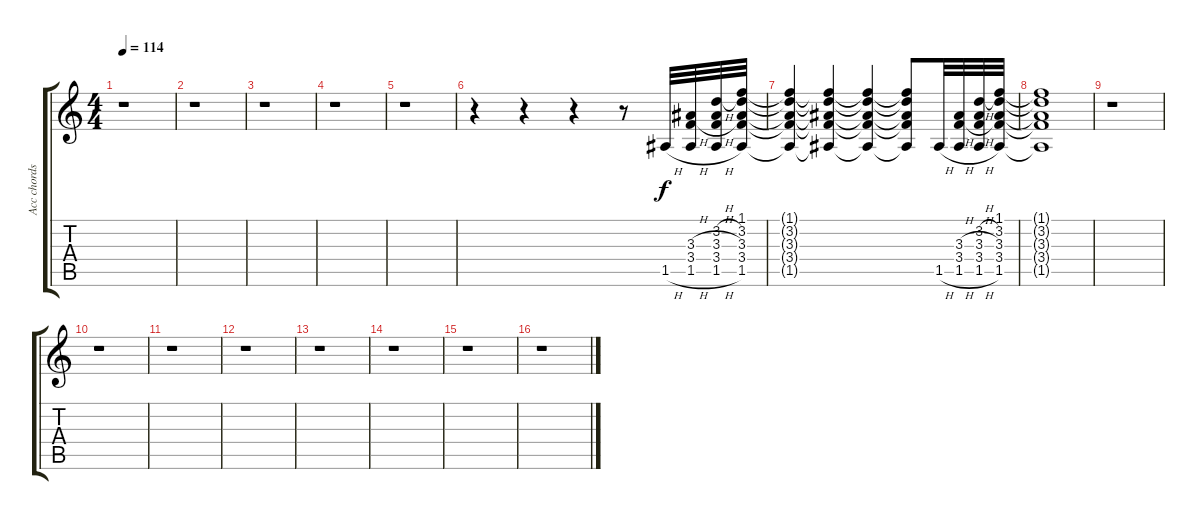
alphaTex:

\track ("Acc chords" "Acc chords") {instrument acousticguitarsteel}
\staff {score tabs}
\tuning (E4 B3 G3 D3 A2 E2) {hide}
\ts (4 4)
\tempo 114
\clef g2
\ks c
r.1{dy f} |
r.1 |
r.1 |
r.1 |
r.1 |
r.4 r.4 r.4 r.8 1.5{h}.32 (3.3{h} 3.4{h} 1.5{h}).32 (3.2{h} 3.3{h} 3.4{h} 1.5{h}).32 (1.1 3.2 3.3 3.4 1.5).32 |
(1.1{t} 3.2{t} 3.3{t} 3.4{t} 1.5{t}).4 (1.1{t} 3.2{t} 3.3{t} 3.4{t} 1.5{t}).4 (1.1{t} 3.2{t} 3.3{t} 3.4{t} 1.5{t}).4 (1.1{t} 3.2{t} 3.3{t} 3.4{t} 1.5{t}).8 1.5{h}.32 (3.3{h} 3.4{h} 1.5{h}).32 (3.2{h} 3.3{h} 3.4{h} 1.5{h}).32 (1.1 3.2 3.3 3.4 1.5).32 |
(1.1{t} 3.2{t} 3.3{t} 3.4{t} 1.5{t}).1 |
r.1 |
r.1 |
r.1 |
r.1 |
r.1 |
r.1 |
r.1 |
r.1
